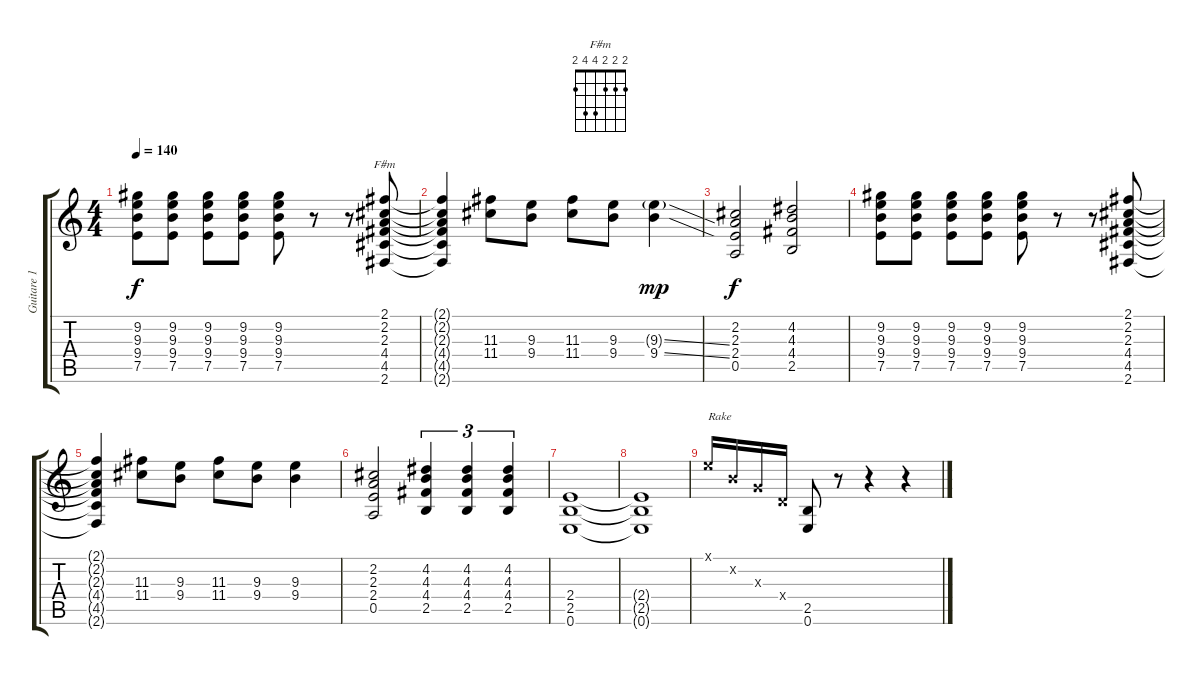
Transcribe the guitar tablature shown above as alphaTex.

\track ("Guitare 1" "Guitare 1") {instrument overdrivenguitar}
\staff {score tabs}
\tuning (E4 B3 G3 D3 A2 E2) {hide}
\chord ("F#m" 2 2 2 4 4 2)
\ts (4 4)
\tempo 140
\clef g2
\ks c
(9.2 9.3 9.4 7.5).8{dy f} (9.2 9.3 9.4 7.5).8 (9.2 9.3 9.4 7.5).8 (9.2 9.3 9.4 7.5).8 (9.2 9.3 9.4 7.5).8 r.8 r.8 (2.1 2.2 2.3 4.4 4.5 2.6).8{ch "F#m"} |
(2.1{t} 2.2{t} 2.3{t} 4.4{t} 4.5{t} 2.6{t}).4 (11.3 11.4).8 (9.3 9.4).8 (11.3 11.4).8 (9.3 9.4).8 (9.3{ss g} 9.4{ss}).4{dy mp} |
(2.2 2.3 2.4 0.5).2{dy f} (4.2 4.3 4.4 2.5).2 |
(9.2 9.3 9.4 7.5).8 (9.2 9.3 9.4 7.5).8 (9.2 9.3 9.4 7.5).8 (9.2 9.3 9.4 7.5).8 (9.2 9.3 9.4 7.5).8 r.8 r.8 (2.1 2.2 2.3 4.4 4.5 2.6).8 |
(2.1{t} 2.2{t} 2.3{t} 4.4{t} 4.5{t} 2.6{t}).4 (11.3 11.4).8 (9.3 9.4).8 (11.3 11.4).8 (9.3 9.4).8 (9.3 9.4).4 |
(2.2 2.3 2.4 0.5).2 (4.2 4.3 4.4 2.5).4{tu (3 2)} (4.2 4.3 4.4 2.5).4{tu (3 2)} (4.2 4.3 4.4 2.5).4{tu (3 2)} |
(2.4 2.5 0.6).1 |
(2.4{t} 2.5{t} 0.6{t}).1 |
0.1{x}.16{txt "Rake"} 0.2{x}.16 0.3{x}.16 0.4{x}.16 (2.5 0.6).8 r.8 r.4 r.4
